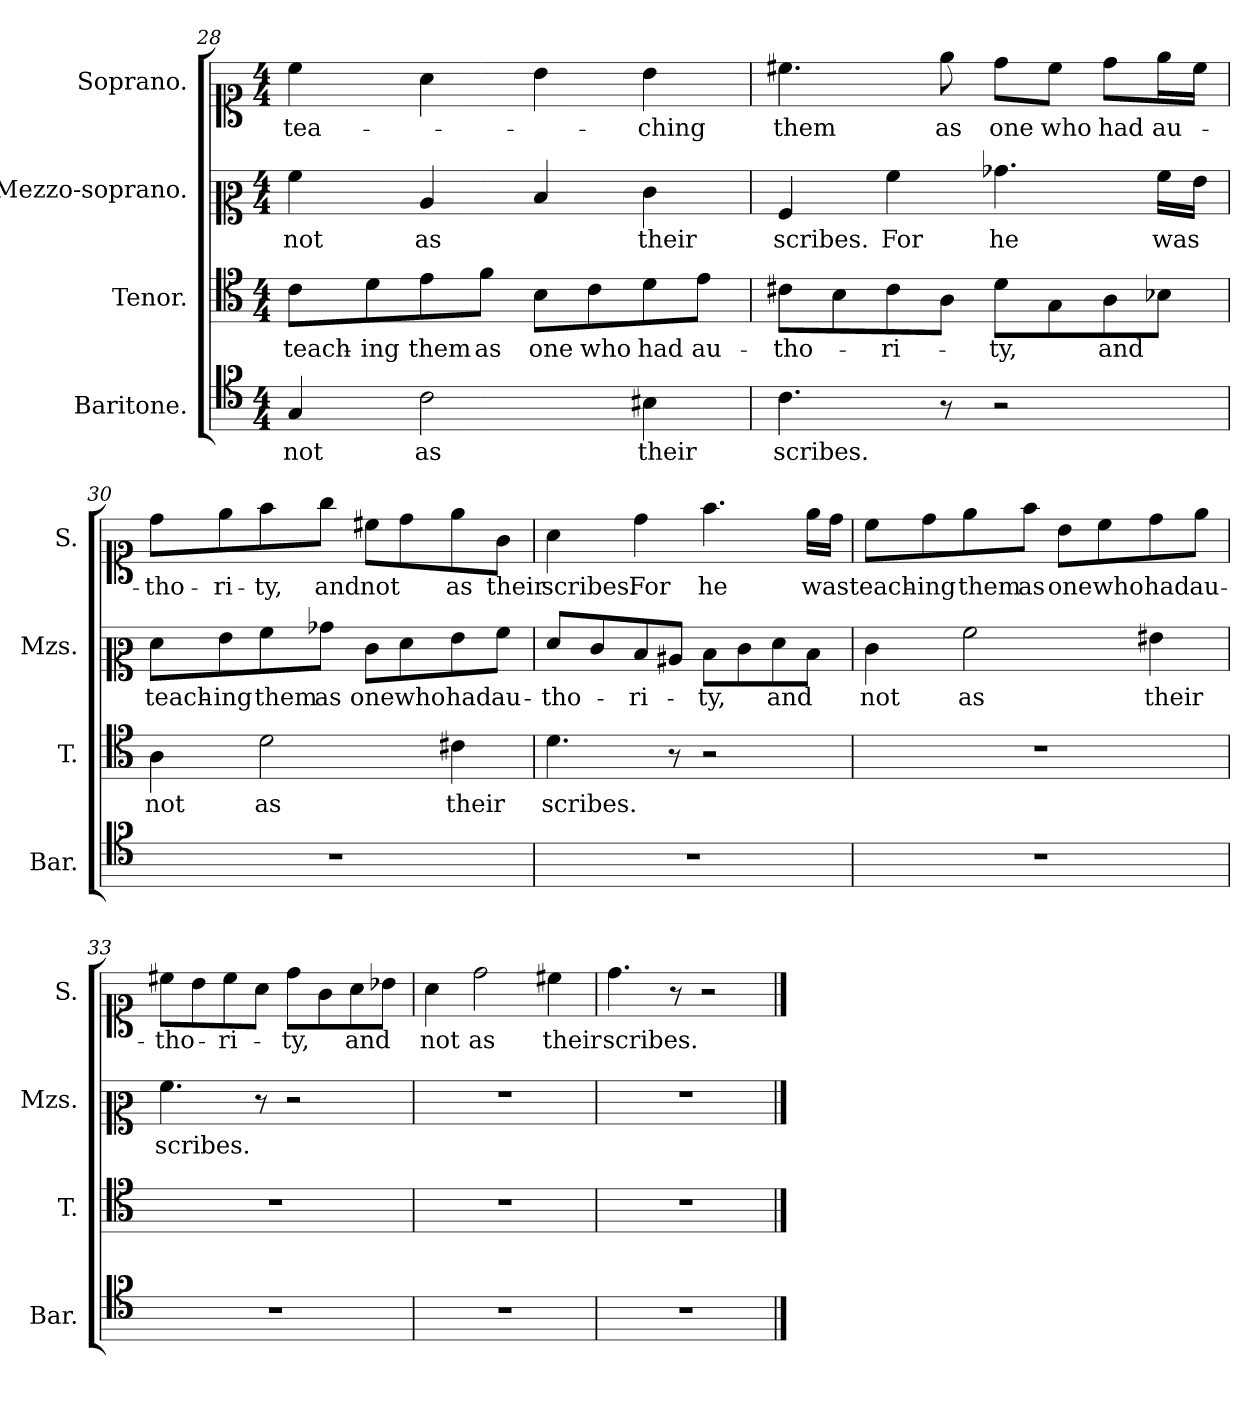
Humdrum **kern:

**kern	**text	**kern	**text	**kern	**text	**kern	**text
*part4	*part4	*part3	*part3	*part2	*part2	*part1	*part1
*staff4	*staff4	*staff3	*staff3	*staff2	*staff2	*staff1	*staff1
*I"Baritone.	*	*I"Tenor.	*	*I"Mezzo-soprano.	*	*I"Soprano.	*
*I'Bar.	*	*I'T.	*	*I'Mzs.	*	*I'S.	*
*clefC5	*	*clefC4	*	*clefC2	*	*clefC1	*
*k[]	*	*k[]	*	*k[]	*	*k[]	*
*M4/4	*	*M4/4	*	*M4/4	*	*M4/4	*
=28	=28	=28	=28	=28	=28	=28	=28
!	!LO:LY:b	!	!LO:LY:b	!	!LO:LY:b	!	!LO:LY:b
4E/	not	8c\L	teach-	4a\	not	4cc\	tea-
!	!	!	!LO:LY:b	!	!	!	!
.	.	8d\	-ing	.	.	.	.
!	!LO:LY:b	!	!LO:LY:b	!	!LO:LY:b	!	!
2A\	as	8e\	them	4c/	as	4a\	.
!	!	!	!LO:LY:b	!	!	!	!
.	.	8f\J	as	.	.	.	.
!	!	!	!LO:LY:b	!	!	!	!
.	.	8B\L	one	4d/	.	4b\	.
!	!	!	!LO:LY:b	!	!	!	!
.	.	8c\	who	.	.	.	.
!	!LO:LY:b	!	!LO:LY:b	!	!LO:LY:b	!	!LO:LY:b
4G#X\	their	8d\	had	4e\	their	4b\	-ching
!	!	!	!LO:LY:b	!	!	!	!
.	.	8e\J	au-	.	.	.	.
=29	=29	=29	=29	=29	=29	=29	=29
!	!LO:LY:b	!	!LO:LY:b	!	!LO:LY:b	!	!LO:LY:b
4.A\	scribes.	8c#X\L	-tho-	4A/	scribes.	4.cc#X\	them
.	.	8B\	.	.	.	.	.
!	!	!	!LO:LY:b	!	!LO:LY:b	!	!
.	.	8c#\	-ri-	4a\	For	.	.
!	!	!	!	!	!	!	!LO:LY:b
8r	.	8A\J	.	.	.	8ee\	as
!	!	!	!LO:LY:b	!	!LO:LY:b	!	!LO:LY:b
2r	.	8d\L	-ty,	4.b-X\	he	8dd\L	one
!	!	!	!	!	!	!	!LO:LY:b
.	.	8G\	.	.	.	8cc#\J	who
!	!	!	!LO:LY:b	!	!	!	!LO:LY:b
.	.	8A\	and	.	.	8dd\L	had
!	!	!	!	!	!LO:LY:b	!	!LO:LY:b
.	.	8B-X\J	.	16a\LL	was	16ee\L	au-
.	.	.	.	16g\JJ	.	16cc#\JJ	.
=30	=30	=30	=30	=30	=30	=30	=30
!	!	!	!LO:LY:b	!	!LO:LY:b	!	!LO:LY:b
1r	.	4A\	not	8f\L	teach-	8dd\L	-tho-
!	!	!	!	!	!LO:LY:b	!	!LO:LY:b
.	.	.	.	8g\	-ing	8ee\	-ri-
!	!	!	!LO:LY:b	!	!LO:LY:b	!	!LO:LY:b
.	.	2d\	as	8a\	them	8ff\	-ty,
!	!	!	!	!	!LO:LY:b	!	!LO:LY:b
.	.	.	.	8b-X\J	as	8gg\J	and
!	!	!	!	!	!LO:LY:b	!	!LO:LY:b
.	.	.	.	8e\L	one	8cc#X\L	not
!	!	!	!	!	!LO:LY:b	!	!
.	.	.	.	8f\	who	8dd\	.
!	!	!	!LO:LY:b	!	!LO:LY:b	!	!LO:LY:b
.	.	4c#X\	their	8g\	had	8ee\	as
!	!	!	!	!	!LO:LY:b	!	!LO:LY:b
.	.	.	.	8a\J	au-	8g\J	their
=31	=31	=31	=31	=31	=31	=31	=31
!	!	!	!LO:LY:b	!	!LO:LY:b	!	!LO:LY:b
1r	.	4.d\	scribes.	8f/L	-tho-	4a\	scribes.
.	.	.	.	8e/	.	.	.
!	!	!	!	!	!LO:LY:b	!	!LO:LY:b
.	.	.	.	8d/	-ri-	4dd\	For
.	.	8r	.	8c#X/J	.	.	.
!	!	!	!	!	!LO:LY:b	!	!LO:LY:b
.	.	2r	.	8d\L	-ty,	4.ff\	he
.	.	.	.	8e\	.	.	.
!	!	!	!	!	!LO:LY:b	!	!
.	.	.	.	8f\	and	.	.
!	!	!	!	!	!	!	!LO:LY:b
.	.	.	.	8d\J	.	16ee\LL	was
.	.	.	.	.	.	16dd\JJ	.
=32	=32	=32	=32	=32	=32	=32	=32
!	!	!	!	!	!LO:LY:b	!	!LO:LY:b
1r	.	1r	.	4e\	not	8cc\L	teach-
!	!	!	!	!	!	!	!LO:LY:b
.	.	.	.	.	.	8dd\	-ing
!	!	!	!	!	!LO:LY:b	!	!LO:LY:b
.	.	.	.	2a\	as	8ee\	them
!	!	!	!	!	!	!	!LO:LY:b
.	.	.	.	.	.	8ff\J	as
!	!	!	!	!	!	!	!LO:LY:b
.	.	.	.	.	.	8b\L	one
!	!	!	!	!	!	!	!LO:LY:b
.	.	.	.	.	.	8cc\	who
!	!	!	!	!	!LO:LY:b	!	!LO:LY:b
.	.	.	.	4g#X\	their	8dd\	had
!	!	!	!	!	!	!	!LO:LY:b
.	.	.	.	.	.	8ee\J	au-
=33	=33	=33	=33	=33	=33	=33	=33
!	!	!	!	!	!LO:LY:b	!	!LO:LY:b
1r	.	1r	.	4.a\	scribes.	8cc#X\L	-tho-
.	.	.	.	.	.	8b\	.
!	!	!	!	!	!	!	!LO:LY:b
.	.	.	.	.	.	8cc#\	-ri-
.	.	.	.	8r	.	8a\J	.
!	!	!	!	!	!	!	!LO:LY:b
.	.	.	.	2r	.	8dd\L	-ty,
.	.	.	.	.	.	8g\	.
!	!	!	!	!	!	!	!LO:LY:b
.	.	.	.	.	.	8a\	and
.	.	.	.	.	.	8b-X\J	.
=34	=34	=34	=34	=34	=34	=34	=34
!	!	!	!	!	!	!	!LO:LY:b
1r	.	1r	.	1r	.	4a\	not
!	!	!	!	!	!	!	!LO:LY:b
.	.	.	.	.	.	2dd\	as
!	!	!	!	!	!	!	!LO:LY:b
.	.	.	.	.	.	4cc#X\	their
=35	=35	=35	=35	=35	=35	=35	=35
!	!	!	!	!	!	!	!LO:LY:b
1r	.	1r	.	1r	.	4.dd\	scribes.
.	.	.	.	.	.	8r	.
.	.	.	.	.	.	2r	.
==	==	==	==	==	==	==	==
*-	*-	*-	*-	*-	*-	*-	*-
